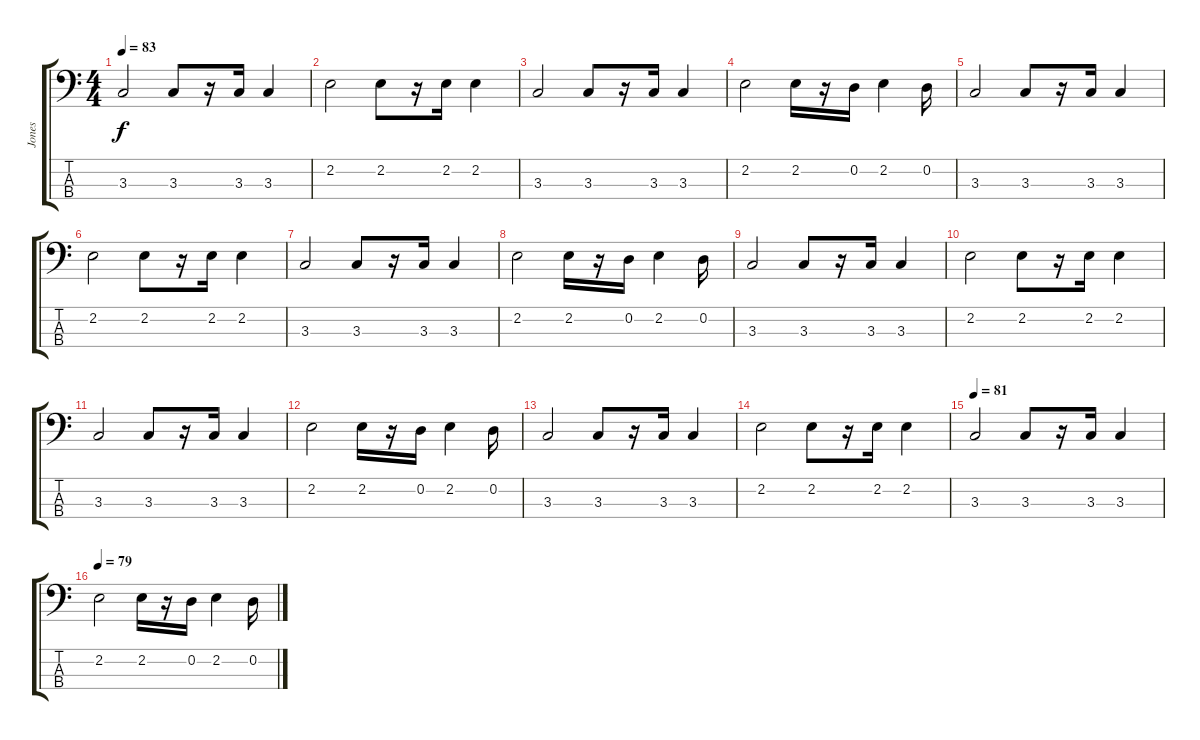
\track ("Jones" "Jones") {instrument electricbassfinger}
\staff {score tabs}
\tuning (G2 D2 A1 E1) {hide}
\ts (4 4)
\tempo 83
\clef f4
\ks c
3.3.2{dy f} 3.3.8 r.16 3.3.16 3.3.4 |
2.2.2 2.2.8 r.16 2.2.16 2.2.4 |
3.3.2 3.3.8 r.16 3.3.16 3.3.4 |
2.2.2 2.2.16 r.16 0.2.16 2.2.4 0.2.16 |
3.3.2 3.3.8 r.16 3.3.16 3.3.4 |
2.2.2 2.2.8 r.16 2.2.16 2.2.4 |
3.3.2 3.3.8 r.16 3.3.16 3.3.4 |
2.2.2 2.2.16 r.16 0.2.16 2.2.4 0.2.16 |
3.3.2 3.3.8 r.16 3.3.16 3.3.4 |
2.2.2 2.2.8 r.16 2.2.16 2.2.4 |
3.3.2 3.3.8 r.16 3.3.16 3.3.4 |
2.2.2 2.2.16 r.16 0.2.16 2.2.4 0.2.16 |
3.3.2 3.3.8 r.16 3.3.16 3.3.4 |
2.2.2 2.2.8 r.16 2.2.16 2.2.4 |
\tempo 81
3.3.2 3.3.8 r.16 3.3.16 3.3.4 |
\tempo 79
2.2.2 2.2.16 r.16 0.2.16 2.2.4 0.2.16
